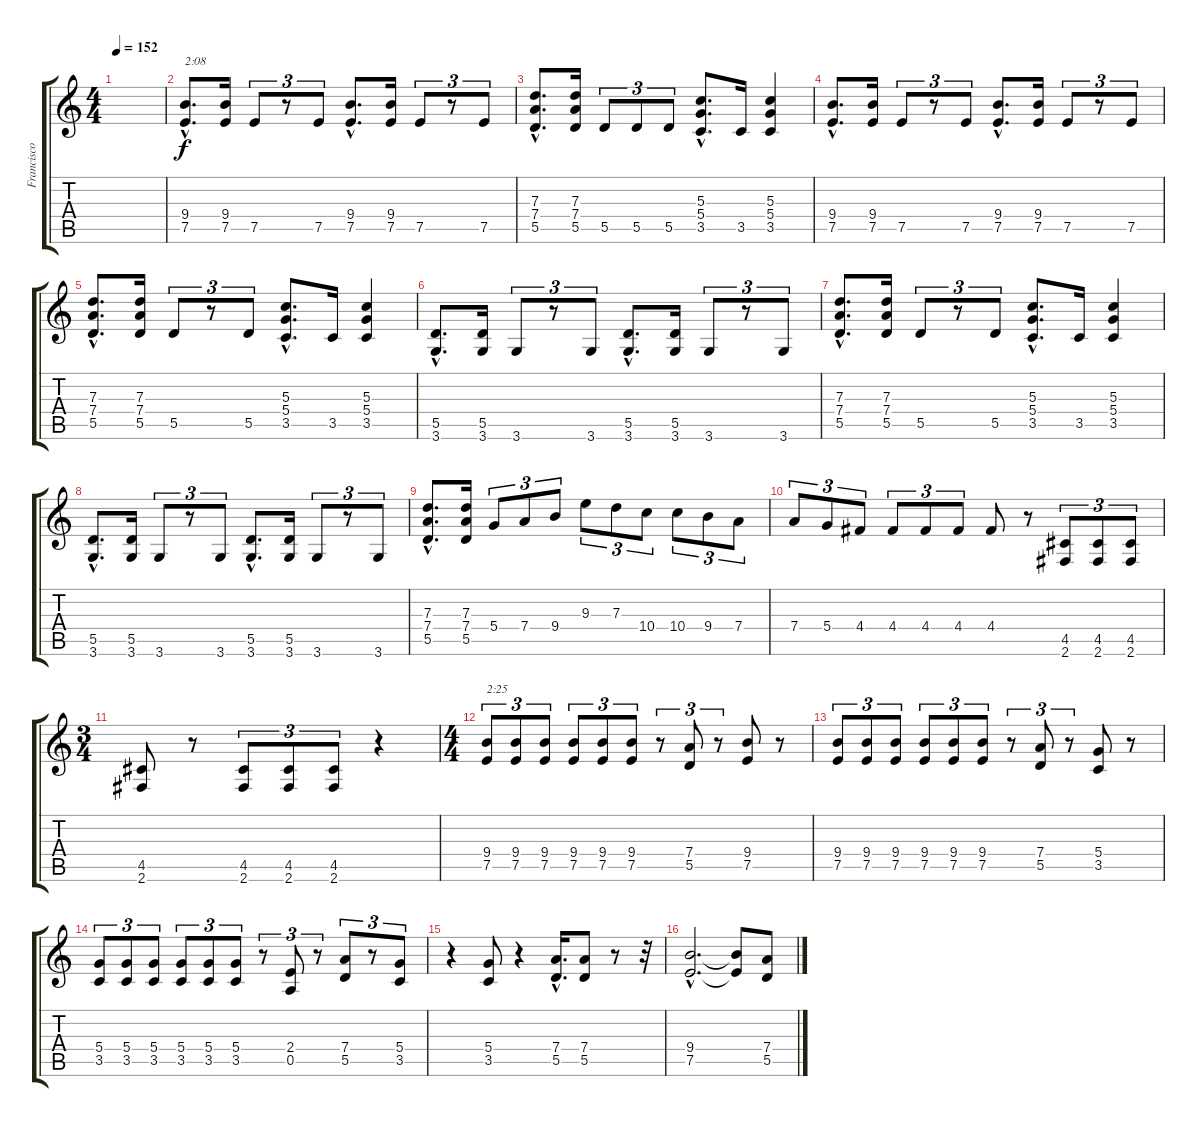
\track ("Francisco \"Tony Hawks\" Cresp" "Francisco ") {instrument overdrivenguitar}
\staff {score tabs}
\tuning (E4 B3 G3 D3 A2 E2) {hide}
\ts (4 4)
\tempo 152
\clef g2
\ks c
|
(9.4{hac} 7.5{hac}).8{d txt "2:08"} (9.4 7.5).16 7.5.8{tu (3 2)} r.8{tu (3 2)} 7.5.8{tu (3 2)} (9.4{hac} 7.5{hac}).8{d} (9.4 7.5).16 7.5.8{tu (3 2)} r.8{tu (3 2)} 7.5.8{tu (3 2)} |
(7.3{hac} 7.4{hac} 5.5{hac}).8{d} (7.3 7.4 5.5).16 5.5.8{tu (3 2)} 5.5.8{tu (3 2)} 5.5.8{tu (3 2)} (5.3{hac} 5.4{hac} 3.5{hac}).8{d} 3.5.16 (5.3 5.4 3.5).4 |
(9.4{hac} 7.5{hac}).8{d} (9.4 7.5).16 7.5.8{tu (3 2)} r.8{tu (3 2)} 7.5.8{tu (3 2)} (9.4{hac} 7.5{hac}).8{d} (9.4 7.5).16 7.5.8{tu (3 2)} r.8{tu (3 2)} 7.5.8{tu (3 2)} |
(7.3{hac} 7.4{hac} 5.5{hac}).8{d} (7.3 7.4 5.5).16 5.5.8{tu (3 2)} r.8{tu (3 2)} 5.5.8{tu (3 2)} (5.3{hac} 5.4{hac} 3.5{hac}).8{d} 3.5.16 (5.3 5.4 3.5).4 |
(5.5{hac} 3.6{hac}).8{d} (5.5 3.6).16 3.6.8{tu (3 2)} r.8{tu (3 2)} 3.6.8{tu (3 2)} (5.5{hac} 3.6{hac}).8{d} (5.5 3.6).16 3.6.8{tu (3 2)} r.8{tu (3 2)} 3.6.8{tu (3 2)} |
(7.3{hac} 7.4{hac} 5.5{hac}).8{d} (7.3 7.4 5.5).16 5.5.8{tu (3 2)} r.8{tu (3 2)} 5.5.8{tu (3 2)} (5.3{hac} 5.4{hac} 3.5{hac}).8{d} 3.5.16 (5.3 5.4 3.5).4 |
(5.5{hac} 3.6{hac}).8{d} (5.5 3.6).16 3.6.8{tu (3 2)} r.8{tu (3 2)} 3.6.8{tu (3 2)} (5.5{hac} 3.6{hac}).8{d} (5.5 3.6).16 3.6.8{tu (3 2)} r.8{tu (3 2)} 3.6.8{tu (3 2)} |
(7.3{hac} 7.4{hac} 5.5{hac}).8{d} (7.3 7.4 5.5).16 5.4.8{tu (3 2)} 7.4.8{tu (3 2)} 9.4.8{tu (3 2)} 9.3.8{tu (3 2)} 7.3.8{tu (3 2)} 10.4.8{tu (3 2)} 10.4.8{tu (3 2)} 9.4.8{tu (3 2)} 7.4.8{tu (3 2)} |
7.4.8{tu (3 2)} 5.4.8{tu (3 2)} 4.4.8{tu (3 2)} 4.4.8{tu (3 2)} 4.4.8{tu (3 2)} 4.4.8{tu (3 2)} 4.4.8 r.8 (4.5 2.6).8{tu (3 2)} (4.5 2.6).8{tu (3 2)} (4.5 2.6).8{tu (3 2)} |
\ts (3 4)
(4.5 2.6).8 r.8 (4.5 2.6).8{tu (3 2)} (4.5 2.6).8{tu (3 2)} (4.5 2.6).8{tu (3 2)} r.4 |
\ts (4 4)
(9.4 7.5).8{tu (3 2) txt "2:25"} (9.4 7.5).8{tu (3 2)} (9.4 7.5).8{tu (3 2)} (9.4 7.5).8{tu (3 2)} (9.4 7.5).8{tu (3 2)} (9.4 7.5).8{tu (3 2)} r.8{tu (3 2)} (7.4 5.5).8{tu (3 2)} r.8{tu (3 2)} (9.4 7.5).8 r.8 |
(9.4 7.5).8{tu (3 2)} (9.4 7.5).8{tu (3 2)} (9.4 7.5).8{tu (3 2)} (9.4 7.5).8{tu (3 2)} (9.4 7.5).8{tu (3 2)} (9.4 7.5).8{tu (3 2)} r.8{tu (3 2)} (7.4 5.5).8{tu (3 2)} r.8{tu (3 2)} (5.4 3.5).8 r.8 |
(5.4 3.5).8{tu (3 2)} (5.4 3.5).8{tu (3 2)} (5.4 3.5).8{tu (3 2)} (5.4 3.5).8{tu (3 2)} (5.4 3.5).8{tu (3 2)} (5.4 3.5).8{tu (3 2)} r.8{tu (3 2)} (2.4 0.5).8{tu (3 2)} r.8{tu (3 2)} (7.4 5.5).8{tu (3 2)} r.8{tu (3 2)} (5.4 3.5).8{tu (3 2)} |
r.4 (5.4 3.5).8 r.4 (7.4{hac} 5.5{hac}).16{d} (7.4 5.5).8 r.8 r.32 |
(9.4{hac} 7.5{hac}).2{d} (9.4{t} 7.5{t}).8 (7.4 5.5).8
